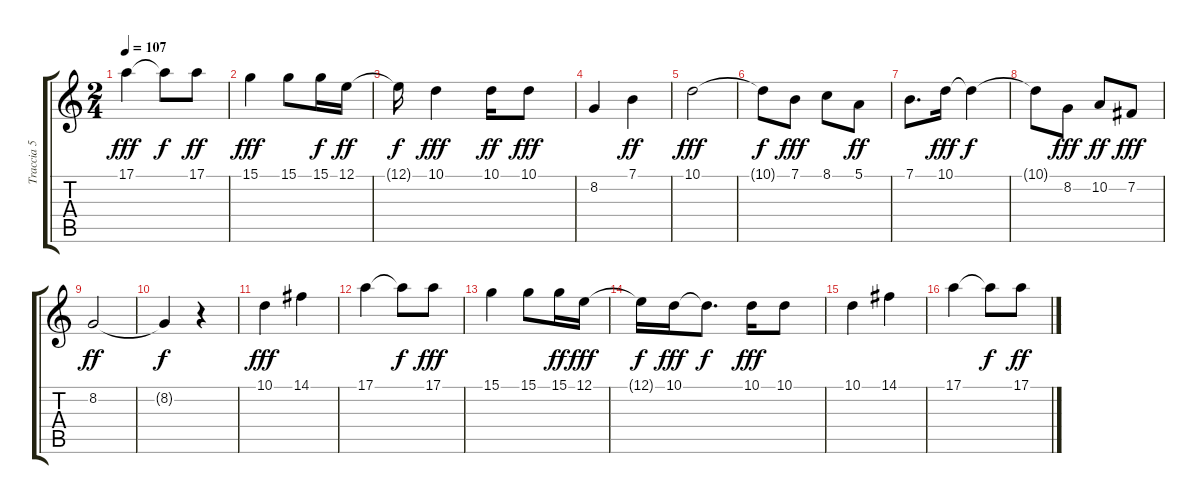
\track ("Traccia 5" "Traccia 5") {instrument flute}
\staff {score tabs}
\tuning (E4 B3 G3 D3 A2 E2) {hide}
\ts (2 4)
\tempo 107
\clef g2
\ks c
17.1.4{dy fff} 17.1{t}.8{dy f} 17.1.8{dy ff} |
15.1.4{dy fff} 15.1.8 15.1.16{dy f} 12.1.16{dy ff} |
12.1{t}.16{dy f} 10.1.4{dy fff} 10.1.16{dy ff} 10.1.8{dy fff} |
8.2.4 7.1.4{dy ff} |
10.1.2{dy fff} |
10.1{t}.8{dy f} 7.1.8{dy fff} 8.1.8 5.1.8{dy ff} |
7.1.8{d} 10.1.16{dy fff} 10.1{t}.4{dy f} |
10.1{t}.8 8.2.8{dy fff} 10.2.8{dy ff} 7.2.8{dy fff} |
8.2.2{dy ff} |
8.2{t}.4{dy f} r.4 |
10.1.4{dy fff} 14.1.4 |
17.1.4 17.1{t}.8{dy f} 17.1.8{dy fff} |
15.1.4 15.1.8 15.1.16{dy ff} 12.1.16{dy fff} |
12.1{t}.16{dy f} 10.1.16{dy fff} 10.1{t}.8{d dy f} 10.1.16{dy fff} 10.1.8 |
10.1.4 14.1.4 |
17.1.4 17.1{t}.8{dy f} 17.1.8{dy ff}
